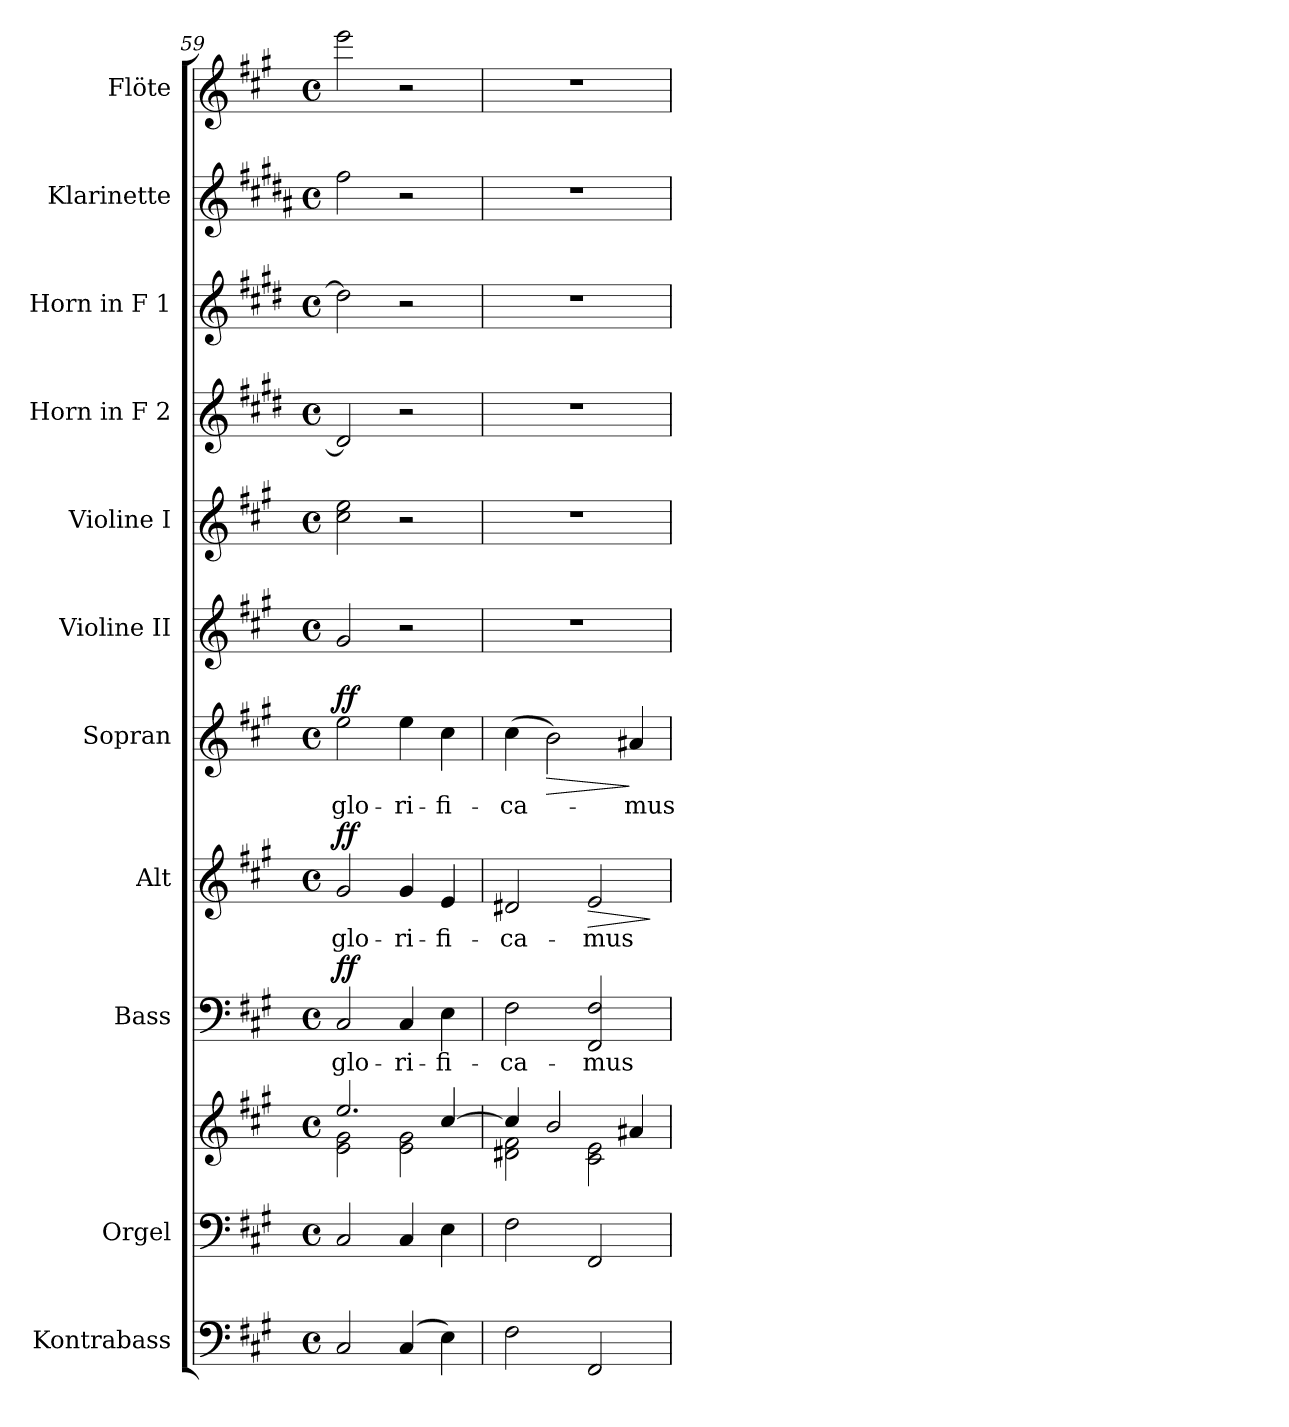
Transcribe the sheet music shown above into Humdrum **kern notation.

**kern	**kern	**kern	**kern	**text	**dynam	**kern	**text	**dynam	**kern	**text	**dynam	**kern	**kern	**kern	**kern	**kern	**kern
*part11	*part10	*part10	*part9	*part9	*part9	*part8	*part8	*part8	*part7	*part7	*part7	*part6	*part5	*part4	*part3	*part2	*part1
*staff12	*staff11	*staff10	*staff9	*staff9	*staff9	*staff8	*staff8	*staff8	*staff7	*staff7	*staff7	*staff6	*staff5	*staff4	*staff3	*staff2	*staff1
*I"Kontrabass	*I"Orgel	*	*I"Bass	*	*	*I"Alt	*	*	*I"Sopran	*	*	*I"Violine II	*I"Violine I	*I"Horn in F 2	*I"Horn in F 1	*I"Klarinette	*I"Flöte
*I'Kb.	*I'Org.	*	*I'B.	*	*	*I'A.	*	*	*I'S.	*	*	*I'Vl. II	*I'Vl. I	*	*	*I'Kl.	*I'Fl.
*clefF4	*clefF4	*clefG2	*clefF4	*	*	*clefG2	*	*	*clefG2	*	*	*clefG2	*clefG2	*clefG2	*clefG2	*clefG2	*clefG2
*ITrd7c12	*	*	*	*	*	*	*	*	*	*	*	*	*	*ITrd4c7	*ITrd4c7	*ITrd1c2	*
*k[f#c#g#]	*k[f#c#g#]	*k[f#c#g#]	*k[f#c#g#]	*	*	*k[f#c#g#]	*	*	*k[f#c#g#]	*	*	*k[f#c#g#]	*k[f#c#g#]	*k[f#c#g#]	*k[f#c#g#]	*k[f#c#g#]	*k[f#c#g#]
*A:	*A:	*A:	*A:	*	*	*A:	*	*	*A:	*	*	*A:	*A:	*A:	*A:	*A:	*A:
*M4/4	*M4/4	*M4/4	*M4/4	*	*	*M4/4	*	*	*M4/4	*	*	*M4/4	*M4/4	*M4/4	*M4/4	*M4/4	*M4/4
*met(c)	*met(c)	*met(c)	*met(c)	*	*	*met(c)	*	*	*met(c)	*	*	*met(c)	*met(c)	*met(c)	*met(c)	*met(c)	*met(c)
=59	=59	=59	=59	=59	=59	=59	=59	=59	=59	=59	=59	=59	=59	=59	=59	=59	=59
*	*	*^	*	*	*	*	*	*	*	*	*	*	*	*	*	*	*
!	!	!	!	!	!LO:LY:b	!LO:DY:a	!	!LO:LY:b	!LO:DY:a	!	!LO:LY:b	!LO:DY:a	!	!	!	!	!	!
2CC#/	2C#/	2.ee/	2e\ 2g#\	2C#/	glo-	ff	2g#/	glo-	ff	2ee\	glo-	ff	2g#/	2cc#\ 2ee\	2G#/]	2g#\]	2ee\	2eee\
!	!	!	!	!	!LO:LY:b	!	!	!LO:LY:b	!	!	!LO:LY:b	!	!	!	!	!	!	!
(4CC#/	4C#/	.	2e\ 2g#\	4C#/	-ri-	.	4g#/	-ri-	.	4ee\	-ri-	.	2r	2r	2r	2r	2r	2r
!	!	!	!	!	!LO:LY:b	!	!	!LO:LY:b	!	!	!LO:LY:b	!	!	!	!	!	!	!
4EE\)	4E\	[>4cc#/	.	4E\	-fi-	.	4e/	-fi-	.	4cc#\	-fi-	.	.	.	.	.	.	.
=60	=60	=60	=60	=60	=60	=60	=60	=60	=60	=60	=60	=60	=60	=60	=60	=60	=60	=60
!	!	!	!	!	!LO:LY:b	!	!	!LO:LY:b	!	!	!LO:LY:b	!	!	!	!	!	!	!
2FF#\	2F#\	4cc#/]	2d#X\ 2f#\	2F#\	-ca-	.	2d#X/	-ca-	.	(>4cc#\	-ca-	.	1r	1r	1r	1r	1r	1r
!	!	!	!	!	!	!	!	!	!	!	!	!LO:HP:b	!	!	!	!	!	!
.	.	2b/	.	.	.	.	.	.	.	2b\)	.	>	.	.	.	.	.	.
!	!	!	!	!	!LO:LY:b	!	!	!LO:LY:b	!LO:HP:b	!	!	!	!	!	!	!	!	!
2FFF#/	2FF#/	.	2c#\ 2e\	2FF#/ 2F#/	-mus	.	2e/	-mus	>	.	.	.	.	.	.	.	.	.
!	!	!	!	!	!	!	!	!	!	!	!LO:LY:b	!	!	!	!	!	!	!
.	.	4a#X/	.	.	.	.	.	.	.	4a#X/	-mus	]	.	.	.	.	.	.
*	*	*v	*v	*	*	*	*	*	*	*	*	*	*	*	*	*	*	*
.	.	.	.	.	.	.	.	]	.	.	.	.	.	.	.	.	.
=	=	=	=	=	=	=	=	=	=	=	=	=	=	=	=	=	=
*-	*-	*-	*-	*-	*-	*-	*-	*-	*-	*-	*-	*-	*-	*-	*-	*-	*-
